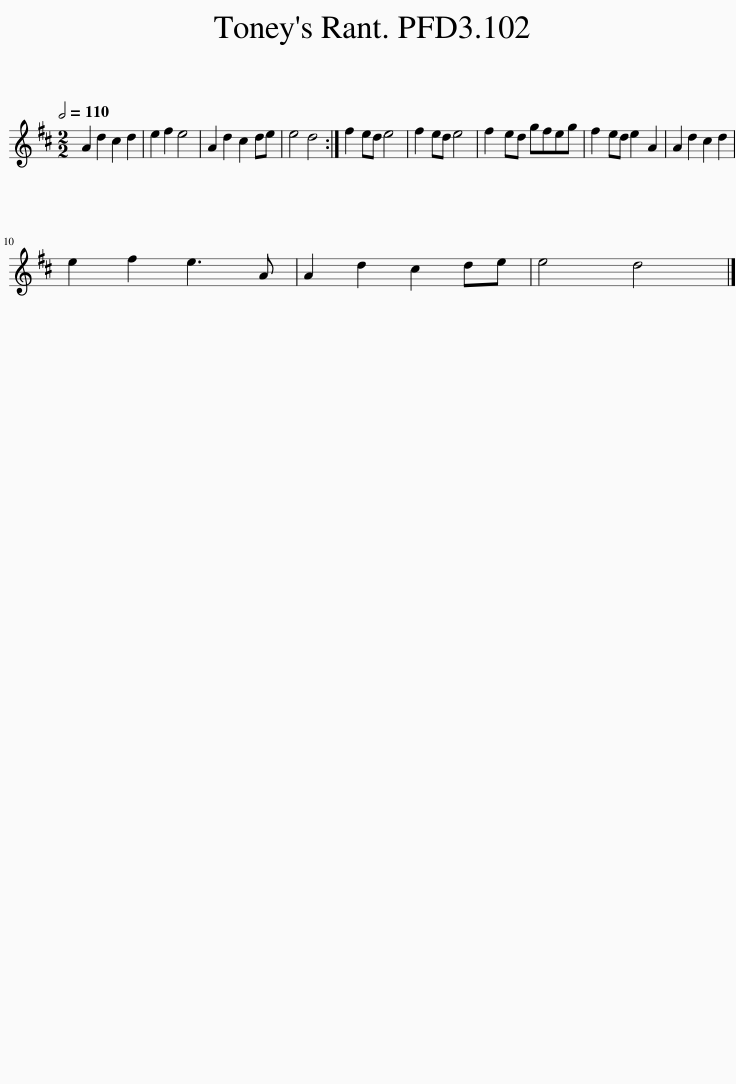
X:1
L:1/8
Q:1/2=110
M:2/2
I:linebreak $
K:D
V:1 treble
V:1
 A2 d2 c2 d2 | e2 f2 e4 | A2 d2 c2 de | e4 d4 :| f2 ed e4 | %5
 f2 ed e4 | f2 ed gfeg | f2 ed e2 A2 | A2 d2 c2 d2 |$ e2 f2 e3 A | %10
 A2 d2 c2 de | e4 d4 |] %12
